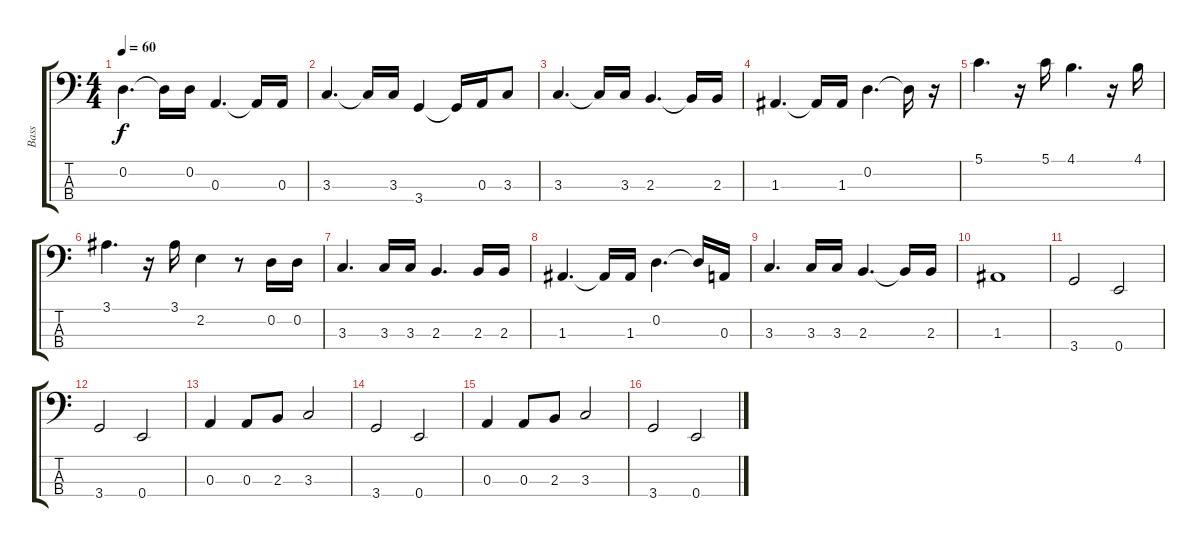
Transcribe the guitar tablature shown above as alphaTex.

\track ("Bass" "Bass") {instrument electricbassfinger}
\staff {score tabs}
\tuning (G2 D2 A1 E1) {hide}
\ts (4 4)
\tempo 60
\clef f4
\ks c
0.2.4{d dy f} 0.2{t}.16 0.2.16 0.3.4{d} 0.3{t}.16 0.3.16 |
3.3.4{d} 3.3{t}.16 3.3.16 3.4.4 3.4{t}.16 0.3.16 3.3.8 |
3.3.4{d} 3.3{t}.16 3.3.16 2.3.4{d} 2.3{t}.16 2.3.16 |
1.3.4{d} 1.3{t}.16 1.3.16 0.2.4{d} 0.2{t}.16 r.16 |
5.1.4{d} r.16 5.1.16 4.1.4{d} r.16 4.1.16 |
3.1.4{d} r.16 3.1.16 2.2.4 r.8 0.2.16 0.2.16 |
3.3.4{d} 3.3.16 3.3.16 2.3.4{d} 2.3.16 2.3.16 |
1.3.4{d} 1.3{t}.16 1.3.16 0.2.4{d} 0.2{t}.16 0.3.16 |
3.3.4{d} 3.3.16 3.3.16 2.3.4{d} 2.3{t}.16 2.3.16 |
1.3.1 |
3.4.2 0.4.2 |
3.4.2 0.4.2 |
0.3.4 0.3.8 2.3.8 3.3.2 |
3.4.2 0.4.2 |
0.3.4 0.3.8 2.3.8 3.3.2 |
3.4.2 0.4.2
